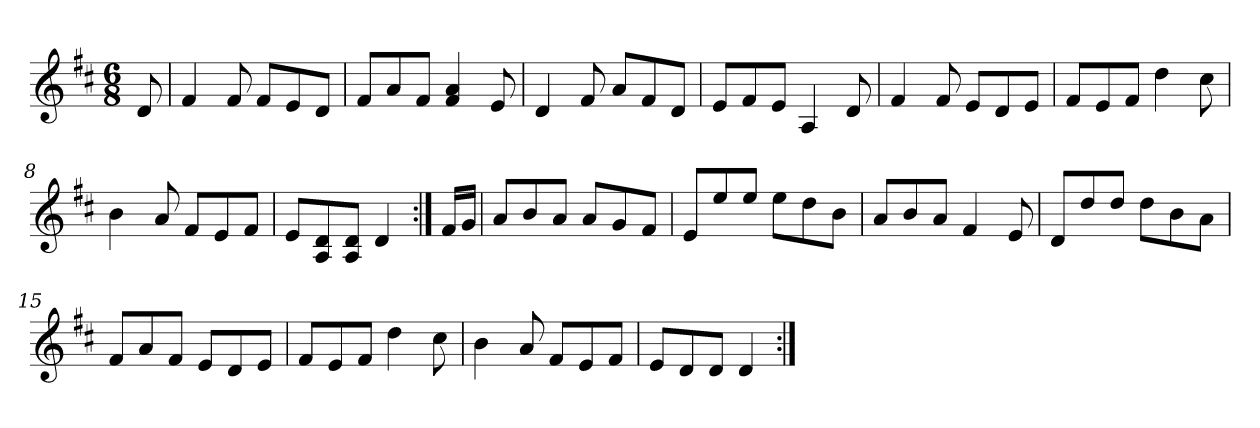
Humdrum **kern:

**kern
*part1
*staff1
*clefG2
*k[f#c#]
*D:
*M6/8
*MM160
=1
8d/
=2
4f#/
8f#/
8f#/L
8e/
8d/J
=3
8f#/L
8a/
8f#/J
4f#/ 4a/
8e/
=4
4d/
8f#/
8a/L
8f#/
8d/J
=5
8e/L
8f#/
8e/J
4A/
8d/
=6
4f#/
8f#/
8e/L
8d/
8e/J
=7
8f#/L
8e/
8f#/J
4dd\
8cc#\
=8
4b\
8a/
8f#/L
8e/
8f#/J
!!LO:LB:g=z
=9
8e/L
8A/ 8d/
8A/ 8d/J
4d/
=10:|!
16f#/LL
16g/JJ
=11
8a/L
8b/
8a/J
8a/L
8g/
8f#/J
=12
8e/L
8ee/
8ee/J
8ee\L
8dd\
8b\J
=13
8a/L
8b/
8a/J
4f#/
8e/
=14
8d/L
8dd/
8dd/J
8dd\L
8b\
8a\J
=15
8f#/L
8a/
8f#/J
8e/L
8d/
8e/J
=16
8f#/L
8e/
8f#/J
4dd\
8cc#\
!!LO:LB:g=z
=17
4b\
8a/
8f#/L
8e/
8f#/J
=18
8e/L
8d/
8d/J
4d/
=:|!
*-
